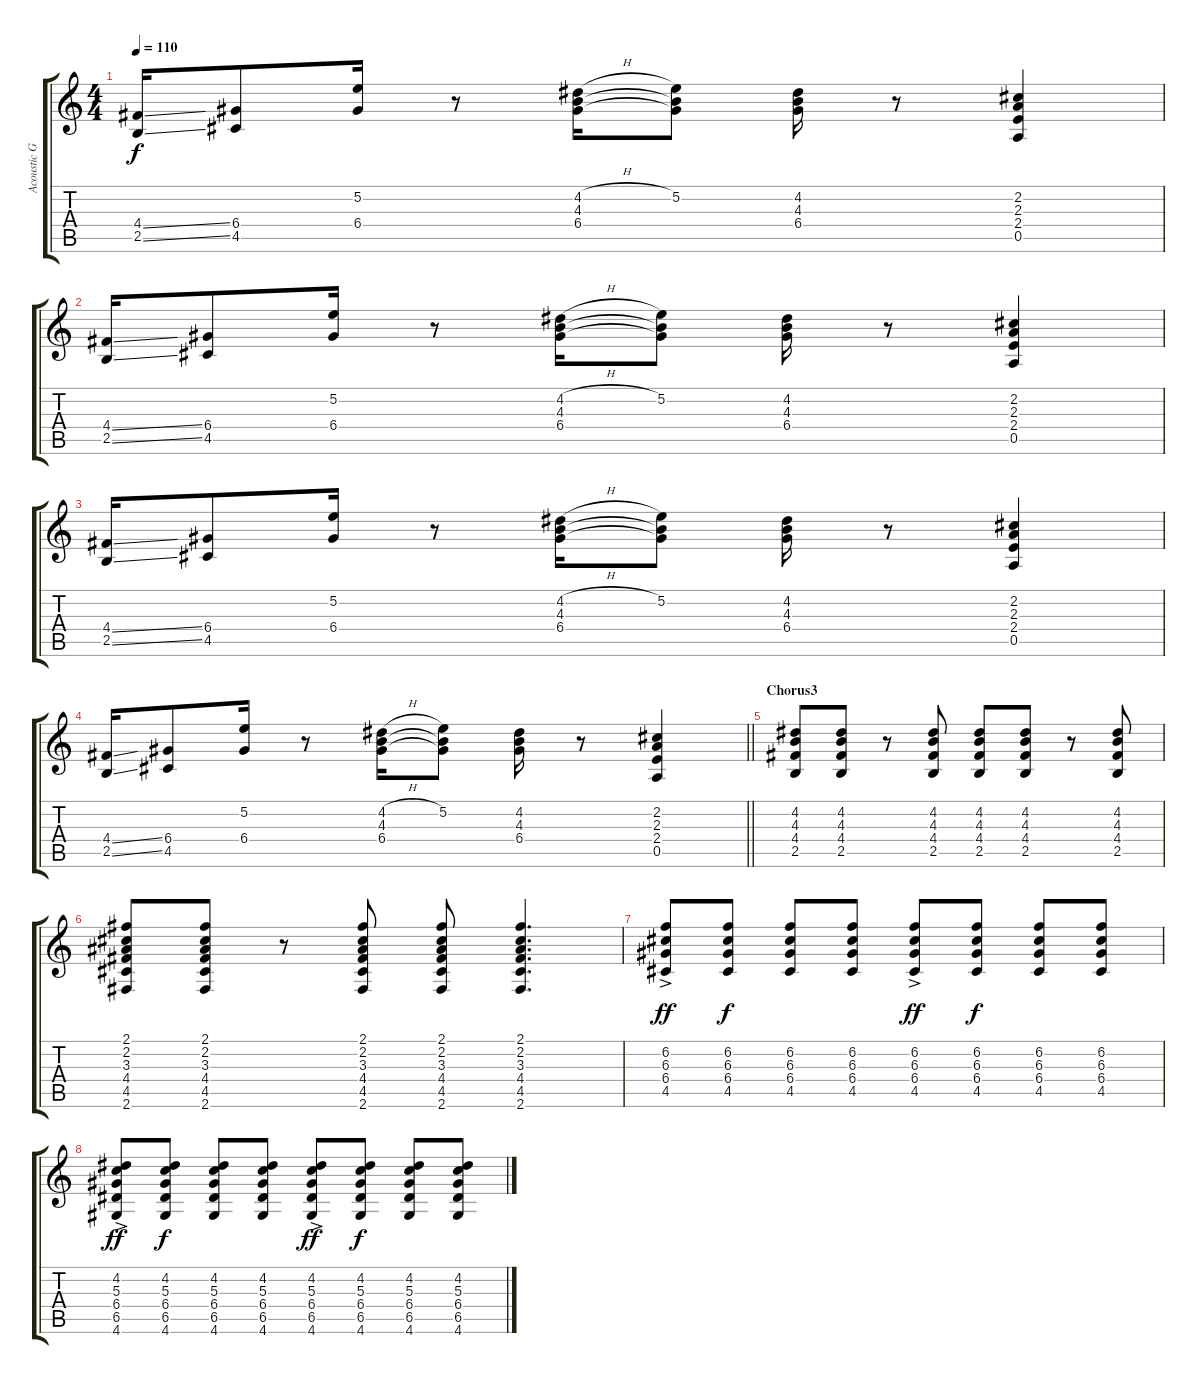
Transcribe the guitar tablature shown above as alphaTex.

\track ("Acoustic Gtr" "Acoustic G") {instrument acousticguitarsteel}
\staff {score tabs}
\tuning (E4 B3 G3 D3 A2 E2) {hide}
\ts (4 4)
\tempo 110
\clef g2
\ks c
(4.4{ss} 2.5{ss}).16{dy f} (6.4 4.5).8 (5.2 6.4).16 r.8 (4.2{h} 4.3 6.4).16 (5.2 4.3{t} 6.4{t}).8 (4.2 4.3 6.4).16 r.8 (2.2 2.3 2.4 0.5).4 |
(4.4{ss} 2.5{ss}).16 (6.4 4.5).8 (5.2 6.4).16 r.8 (4.2{h} 4.3 6.4).16 (5.2 4.3{t} 6.4{t}).8 (4.2 4.3 6.4).16 r.8 (2.2 2.3 2.4 0.5).4 |
(4.4{ss} 2.5{ss}).16 (6.4 4.5).8 (5.2 6.4).16 r.8 (4.2{h} 4.3 6.4).16 (5.2 4.3{t} 6.4{t}).8 (4.2 4.3 6.4).16 r.8 (2.2 2.3 2.4 0.5).4 |
\barLineRight lightlight
(4.4{ss} 2.5{ss}).16 (6.4 4.5).8 (5.2 6.4).16 r.8 (4.2{h} 4.3 6.4).16 (5.2 4.3{t} 6.4{t}).8 (4.2 4.3 6.4).16 r.8 (2.2 2.3 2.4 0.5).4 |
\section ("" "Chorus3")
(4.2 4.3 4.4 2.5).8 (4.2 4.3 4.4 2.5).8 r.8 (4.2 4.3 4.4 2.5).8 (4.2 4.3 4.4 2.5).8 (4.2 4.3 4.4 2.5).8 r.8 (4.2 4.3 4.4 2.5).8 |
(2.1 2.2 3.3 4.4 4.5 2.6).8 (2.1 2.2 3.3 4.4 4.5 2.6).8 r.8 (2.1 2.2 3.3 4.4 4.5 2.6).8 (2.1 2.2 3.3 4.4 4.5 2.6).8 (2.1 2.2 3.3 4.4 4.5 2.6).4{d} |
(6.2{ac} 6.3 6.4 4.5).8{dy ff} (6.2 6.3 6.4 4.5).8{dy f} (6.2 6.3 6.4 4.5).8 (6.2 6.3 6.4 4.5).8 (6.2{ac} 6.3{ac} 6.4{ac} 4.5{ac}).8{dy ff} (6.2 6.3 6.4 4.5).8{dy f} (6.2 6.3 6.4 4.5).8 (6.2 6.3 6.4 4.5).8 |
(4.2{ac} 5.3{ac} 6.4{ac} 6.5{ac} 4.6{ac}).8{dy ff} (4.2 5.3 6.4 6.5 4.6).8{dy f} (4.2 5.3 6.4 6.5 4.6).8 (4.2 5.3 6.4 6.5 4.6).8 (4.2{ac} 5.3{ac} 6.4{ac} 6.5{ac} 4.6{ac}).8{dy ff} (4.2 5.3 6.4 6.5 4.6).8{dy f} (4.2 5.3 6.4 6.5 4.6).8 (4.2 5.3 6.4 6.5 4.6).8
